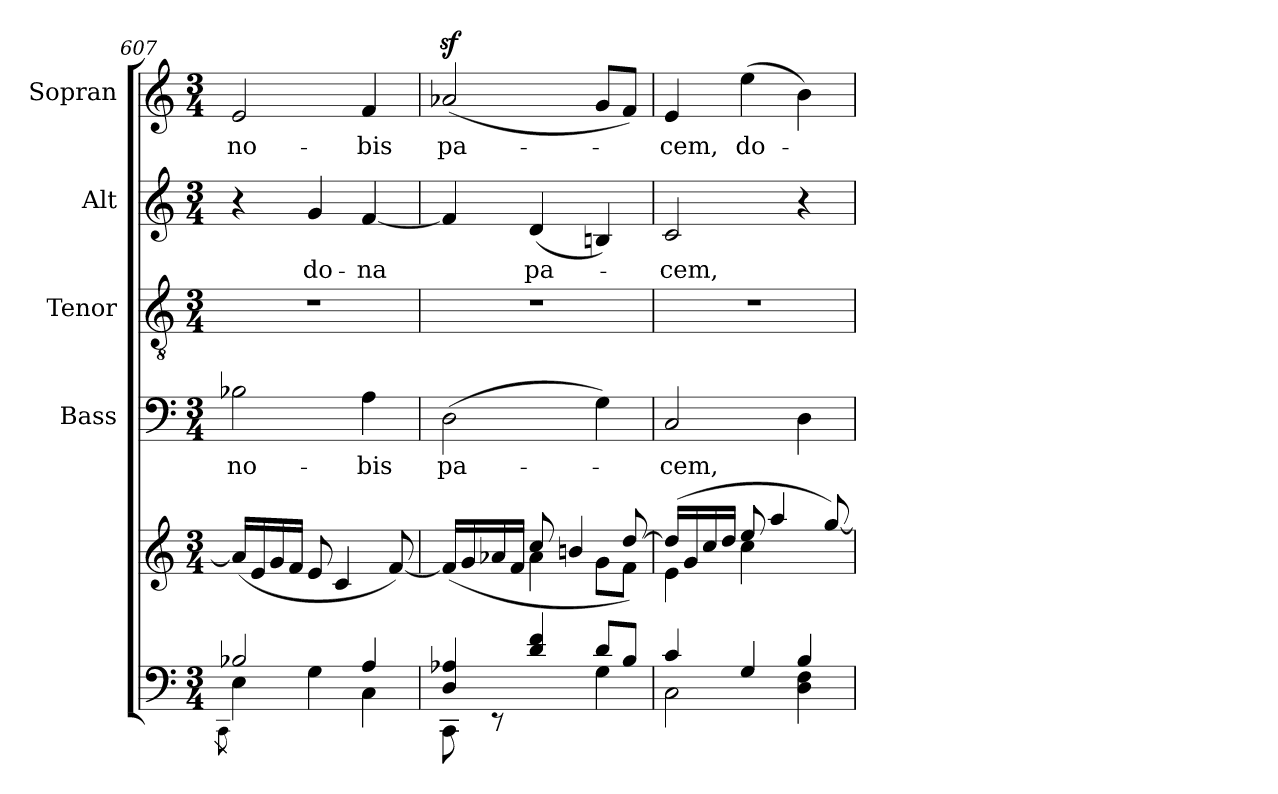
**kern	**kern	**kern	**text	**kern	**kern	**text	**kern	**text
*part5	*part5	*part4	*part4	*part3	*part2	*part2	*part1	*part1
*staff6	*staff5	*staff4	*staff4	*staff3	*staff2	*staff2	*staff1	*staff1
*	*	*I"Bass	*	*I"Tenor	*I"Alt	*	*I"Sopran	*
*	*	*I'B.	*	*I'T.	*I'A.	*	*I'S.	*
!!LO:PB:g=z
*clefF4	*clefG2	*clefF4	*	*clefGv2	*clefG2	*	*clefG2	*
*k[]	*k[]	*k[]	*	*k[]	*k[]	*	*k[]	*
*C:	*C:	*C:	*	*C:	*C:	*	*C:	*
*M3/4	*M3/4	*M3/4	*	*M3/4	*M3/4	*	*M3/4	*
=607	=607	=607	=607	=607	=607	=607	=607	=607
*^	*	*	*	*	*	*	*	*
.	8qCC\	.	.	.	.	.	.	.	.
!	!	!	!	!LO:LY:b	!	!	!	!	!LO:LY:b
2B-X/	4E\	(>16a/LL]	2B-X\	no-	2.r	4r	.	2e/	no-
.	.	16e/	.	.	.	.	.	.	.
.	.	16g/	.	.	.	.	.	.	.
.	.	16f/JJ	.	.	.	.	.	.	.
!	!	!	!	!	!	!	!LO:LY:b	!	!
.	4G\	8e/	.	.	.	4g/	do-	.	.
.	.	4c/	.	.	.	.	.	.	.
!	!	!	!	!LO:LY:b	!	!	!LO:LY:b	!	!LO:LY:b
4A/	4C\	.	4A\	-bis	.	[4f/	-na	4f/	-bis
.	.	[8f/)	.	.	.	.	.	.	.
=608	=608	=608	=608	=608	=608	=608	=608	=608	=608
*	*	*^	*	*	*	*	*	*	*
!	!	!	!	!	!LO:LY:b	!	!	!	!	!LO:LY:b
4D/ 4A-X/	8CC\	(>16f/LL]	4ryy	(>2D\	pa-	2.r	4f/]	.	(<2a-Xz>/	pa-
.	.	16g/	.	.	.	.	.	.	.	.
.	8rDD	16a-X/	.	.	.	.	.	.	.	.
.	.	16f/JJ	.	.	.	.	.	.	.	.
!	!	!	!	!	!	!	!	!LO:LY:b	!	!
4d/ 4f/	4ryy	8cc/	4a-\	.	.	.	(<4d/	pa-	.	.
.	.	4bn/	.	.	.	.	.	.	.	.
8d/L	4G\	.	8g\L	4G\)	.	.	4Bn/)	.	8g/L	.
8B/J	.	[>8dd/)	8f\J	.	.	.	.	.	8f/J)	.
=609	=609	=609	=609	=609	=609	=609	=609	=609	=609	=609
!	!	!	!	!	!LO:LY:b	!	!	!LO:LY:b	!	!LO:LY:b
4c/	2C\	(>16dd/LL]	4e\	2C/	-cem,	2.r	2c/	-cem,	4e/	-cem,
.	.	16g/	.	.	.	.	.	.	.	.
.	.	16cc/	.	.	.	.	.	.	.	.
.	.	16dd/JJ	.	.	.	.	.	.	.	.
!	!	!	!	!	!	!	!	!	!	!LO:LY:b
4G/	.	8ee/	4cc\	.	.	.	.	.	(>4ee\	do-
.	.	4aa/	.	.	.	.	.	.	.	.
4B/	4D\ 4F\	.	4ryy	4D\	.	.	4r	.	4b\)	.
.	.	[>8gg/)	.	.	.	.	.	.	.	.
*v	*v	*	*	*	*	*	*	*	*	*
*	*v	*v	*	*	*	*	*	*	*
=	=	=	=	=	=	=	=	=
*-	*-	*-	*-	*-	*-	*-	*-	*-
